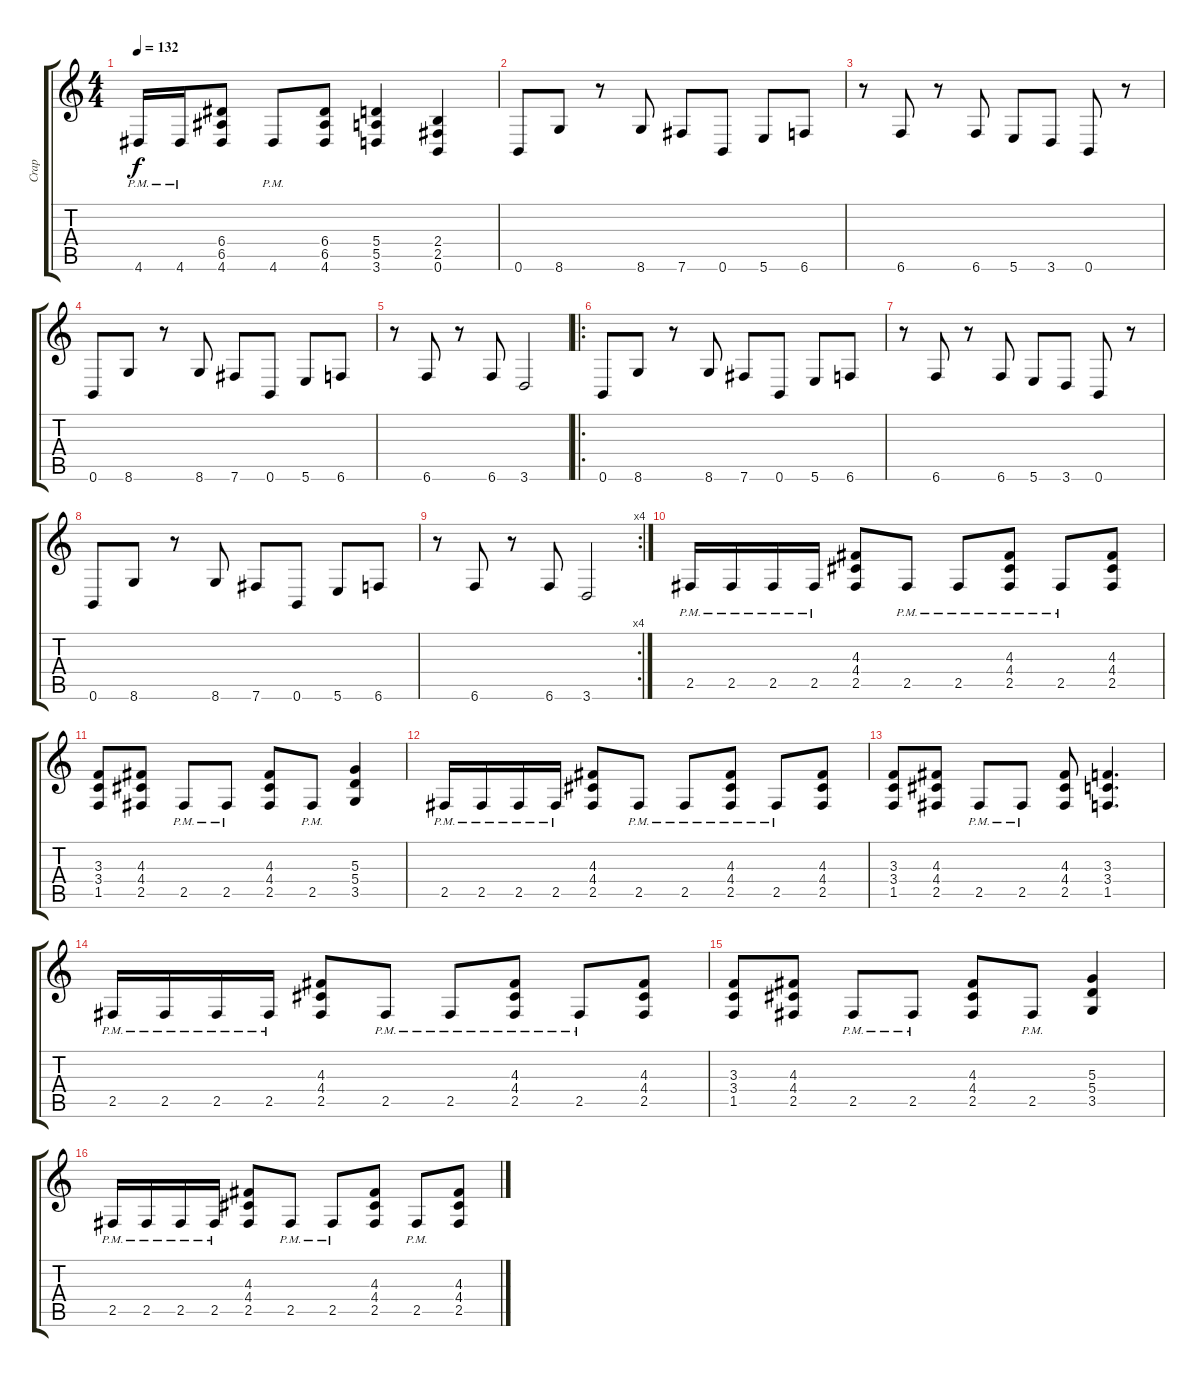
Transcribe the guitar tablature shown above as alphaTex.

\track ("Crap" "Crap") {instrument distortionguitar}
\staff {score tabs}
\tuning (B3 G3 D3 A2 E2 B1) {hide}
\ts (4 4)
\tempo 132
\clef g2
\ks c
4.6{pm}.16{dy f} 4.6{pm}.16 (6.4 6.5 4.6).8 4.6{pm}.8 (6.4 6.5 4.6).8 (5.4 5.5 3.6).4 (2.4 2.5 0.6).4 |
0.6.8{instrument distortionguitar} 8.6.8 r.8 8.6.8 7.6.8 0.6.8 5.6.8 6.6.8 |
r.8 6.6.8 r.8 6.6.8 5.6.8 3.6.8 0.6.8 r.8 |
0.6.8 8.6.8 r.8 8.6.8 7.6.8 0.6.8 5.6.8 6.6.8 |
r.8 6.6.8 r.8 6.6.8 3.6.2 |
\ro
0.6.8{instrument distortionguitar} 8.6.8 r.8 8.6.8 7.6.8 0.6.8 5.6.8 6.6.8 |
r.8 6.6.8 r.8 6.6.8 5.6.8 3.6.8 0.6.8 r.8 |
0.6.8 8.6.8 r.8 8.6.8 7.6.8 0.6.8 5.6.8 6.6.8 |
\rc 4
r.8 6.6.8 r.8 6.6.8 3.6.2 |
2.5{pm}.16 2.5{pm}.16 2.5{pm}.16 2.5{pm}.16 (4.3 4.4 2.5).8 2.5{pm}.8 2.5{pm}.8 (4.3 4.4 2.5{pm}).8 2.5{pm}.8 (4.3 4.4 2.5).8 |
(3.3 3.4 1.5).8 (4.3 4.4 2.5).8 2.5{pm}.8 2.5{pm}.8 (4.3 4.4 2.5).8 2.5{pm}.8 (5.3 5.4 3.5).4 |
2.5{pm}.16 2.5{pm}.16 2.5{pm}.16 2.5{pm}.16 (4.3 4.4 2.5).8 2.5{pm}.8 2.5{pm}.8 (4.3 4.4 2.5{pm}).8 2.5{pm}.8 (4.3 4.4 2.5).8 |
(3.3 3.4 1.5).8 (4.3 4.4 2.5).8 2.5{pm}.8 2.5{pm}.8 (4.3 4.4 2.5).8 (3.3 3.4 1.5).4{d} |
2.5{pm}.16 2.5{pm}.16 2.5{pm}.16 2.5{pm}.16 (4.3 4.4 2.5).8 2.5{pm}.8 2.5{pm}.8 (4.3 4.4 2.5{pm}).8 2.5{pm}.8 (4.3 4.4 2.5).8 |
(3.3 3.4 1.5).8 (4.3 4.4 2.5).8 2.5{pm}.8 2.5{pm}.8 (4.3 4.4 2.5).8 2.5{pm}.8 (5.3 5.4 3.5).4 |
2.5{pm}.16 2.5{pm}.16 2.5{pm}.16 2.5{pm}.16 (4.3 4.4 2.5).8 2.5{pm}.8 2.5{pm}.8 (4.3 4.4 2.5).8 2.5{pm}.8 (4.3 4.4 2.5).8
